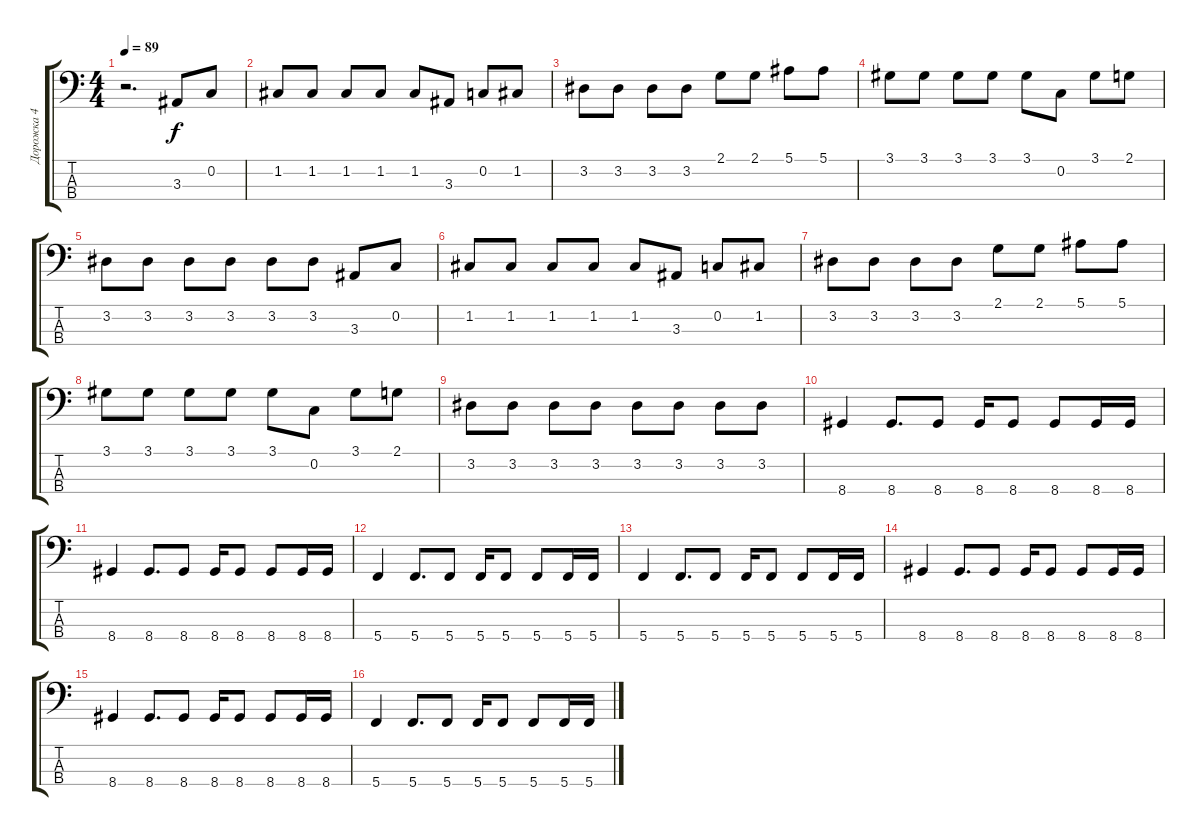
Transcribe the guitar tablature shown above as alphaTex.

\track ("Дорожка 4" "Дорожка 4") {instrument electricbassfinger}
\staff {score tabs}
\tuning (F2 C2 G1 C1) {hide}
\ts (4 4)
\tempo 89
\clef f4
\ks c
r.2{d dy f} 3.3.8 0.2.8 |
1.2.8 1.2.8 1.2.8 1.2.8 1.2.8 3.3.8 0.2.8 1.2.8 |
3.2.8 3.2.8 3.2.8 3.2.8 2.1.8 2.1.8 5.1.8 5.1.8 |
3.1.8 3.1.8 3.1.8 3.1.8 3.1.8 0.2.8 3.1.8 2.1.8 |
3.2.8 3.2.8 3.2.8 3.2.8 3.2.8 3.2.8 3.3.8 0.2.8 |
1.2.8 1.2.8 1.2.8 1.2.8 1.2.8 3.3.8 0.2.8 1.2.8 |
3.2.8 3.2.8 3.2.8 3.2.8 2.1.8 2.1.8 5.1.8 5.1.8 |
3.1.8 3.1.8 3.1.8 3.1.8 3.1.8 0.2.8 3.1.8 2.1.8 |
3.2.8 3.2.8 3.2.8 3.2.8 3.2.8 3.2.8 3.2.8 3.2.8 |
8.4.4 8.4.8{d} 8.4.8 8.4.16 8.4.8 8.4.8 8.4.16 8.4.16 |
8.4.4 8.4.8{d} 8.4.8 8.4.16 8.4.8 8.4.8 8.4.16 8.4.16 |
5.4.4 5.4.8{d} 5.4.8 5.4.16 5.4.8 5.4.8 5.4.16 5.4.16 |
5.4.4 5.4.8{d} 5.4.8 5.4.16 5.4.8 5.4.8 5.4.16 5.4.16 |
8.4.4 8.4.8{d} 8.4.8 8.4.16 8.4.8 8.4.8 8.4.16 8.4.16 |
8.4.4 8.4.8{d} 8.4.8 8.4.16 8.4.8 8.4.8 8.4.16 8.4.16 |
5.4.4 5.4.8{d} 5.4.8 5.4.16 5.4.8 5.4.8 5.4.16 5.4.16
